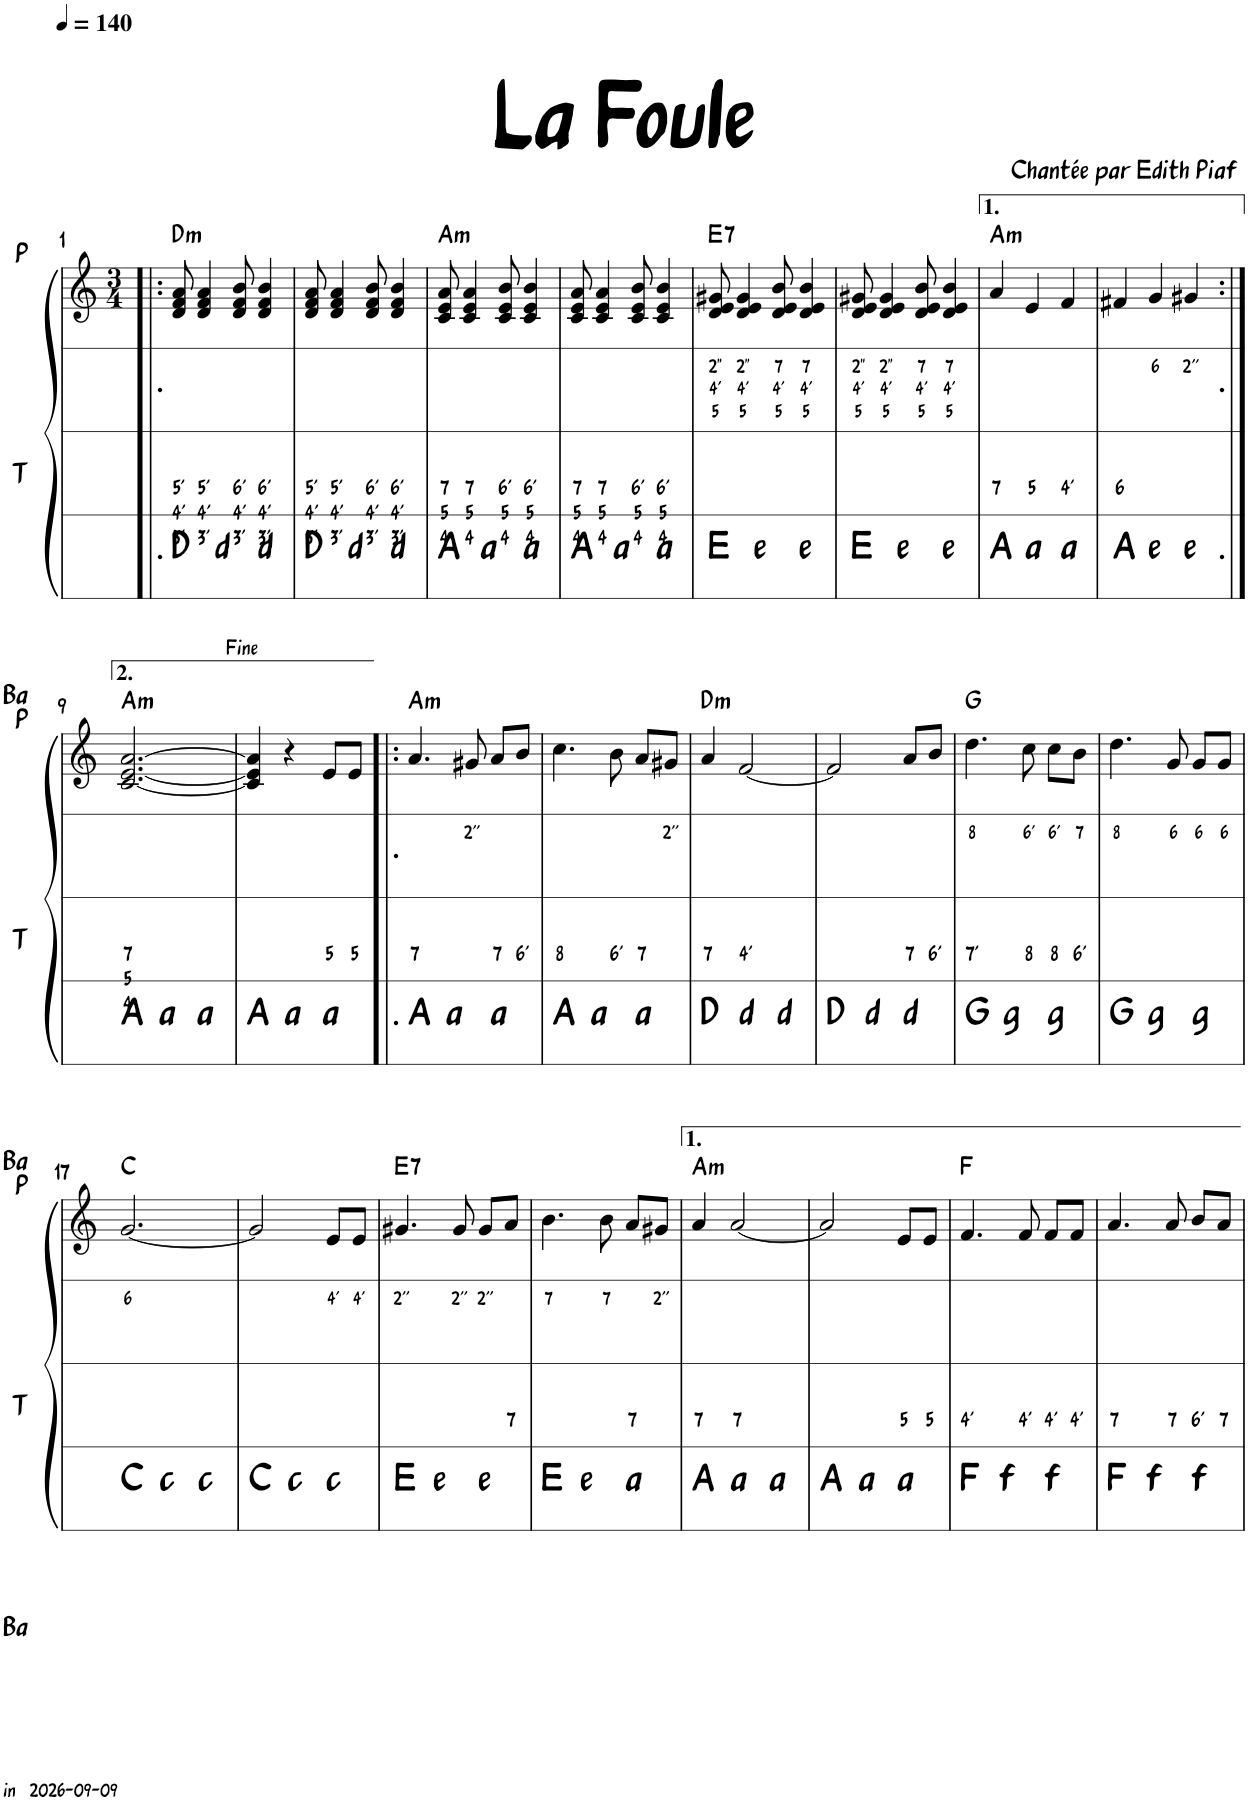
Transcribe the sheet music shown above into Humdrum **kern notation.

**kern	**kern	**text	**text	**harte
*part2	*part1	*part1	*part1	*part1
*staff2	*staff1	*staff1	*staff1	*
*I"P       T       Ba	*I"Accordéon	*	*	*
*I'P       T       Ba	*I'Acc	*	*	*
*stria4	*	*	*	*
*clefG2	*clefG2	*	*	*
*k[]	*k[]	*	*	*
*M3/4	*M3/4	*	*	*
*MM140	*MM140	*	*	*
=1!|:	=1!|:	=1!|:	=1!|:	=1!|:
!LO:TX:a:t=D	!	!	!	!
!	!	!	!LO:LY:b	!LO:H:kt=m
4ryy	8d/ 8f/ 8a/	.	5' 4' 3'	D:min
!	!	!	!LO:LY:b	!
.	4d/ 4f/ 4a/	.	5' 4' 3'	.
!LO:TX:a:t=d	!	!	!	!
4ryy	.	.	.	.
!	!	!	!LO:LY:b	!
.	8d/ 8f/ 8b/	.	6' 4' 3'	.
!LO:TX:a:t=d	!	!	!	!
!	!	!	!LO:LY:b	!
4ryy	4d/ 4f/ 4b/	.	6' 4' 3'	.
=2	=2	=2	=2	=2
!LO:TX:a:t=D	!	!	!	!
!	!	!	!LO:LY:b	!
4ryy	8d/ 8f/ 8a/	.	5' 4' 3'	.
!	!	!	!LO:LY:b	!
.	4d/ 4f/ 4a/	.	5' 4' 3'	.
!LO:TX:a:t=d	!	!	!	!
4ryy	.	.	.	.
!	!	!	!LO:LY:b	!
.	8d/ 8f/ 8b/	.	6' 4' 3'	.
!LO:TX:a:t=d	!	!	!	!
!	!	!	!LO:LY:b	!
4ryy	4d/ 4f/ 4b/	.	6' 4' 3'	.
=3	=3	=3	=3	=3
!LO:TX:a:t=A	!	!	!	!
!	!	!	!LO:LY:b	!LO:H:kt=m
4ryy	8c/ 8e/ 8a/	.	7 5 4	A:min
!	!	!	!LO:LY:b	!
.	4c/ 4e/ 4a/	.	7 5 4	.
!LO:TX:a:t=a	!	!	!	!
4ryy	.	.	.	.
!	!	!	!LO:LY:b	!
.	8c/ 8e/ 8b/	.	6' 5 4	.
!LO:TX:a:t=a	!	!	!	!
!	!	!	!LO:LY:b	!
4ryy	4c/ 4e/ 4b/	.	6' 5 4	.
=4	=4	=4	=4	=4
!LO:TX:a:t=A	!	!	!	!
!	!	!	!LO:LY:b	!
4ryy	8c/ 8e/ 8a/	.	7 5 4	.
!	!	!	!LO:LY:b	!
.	4c/ 4e/ 4a/	.	7 5 4	.
!LO:TX:a:t=a	!	!	!	!
4ryy	.	.	.	.
!	!	!	!LO:LY:b	!
.	8c/ 8e/ 8b/	.	6' 5 4	.
!LO:TX:a:t=a	!	!	!	!
!	!	!	!LO:LY:b	!
4ryy	4c/ 4e/ 4b/	.	6' 5 4	.
=5	=5	=5	=5	=5
!LO:TX:a:t=E	!	!	!	!
!	!	!LO:LY:b	!	!LO:H:kt=7
4ryy	8d/ 8e/ 8g#X/	2" 4' 5	.	E:7
!	!	!LO:LY:b	!	!
.	4d/ 4e/ 4g#/	2" 4' 5	.	.
!LO:TX:a:t=e	!	!	!	!
4ryy	.	.	.	.
!	!	!LO:LY:b	!	!
.	8d/ 8e/ 8b/	7 4' 5	.	.
!LO:TX:a:t=e	!	!	!	!
!	!	!LO:LY:b	!	!
4ryy	4d/ 4e/ 4b/	7 4' 5	.	.
=6	=6	=6	=6	=6
!LO:TX:a:t=E	!	!	!	!
!	!	!LO:LY:b	!	!
4ryy	8d/ 8e/ 8g#X/	2" 4' 5	.	.
!	!	!LO:LY:b	!	!
.	4d/ 4e/ 4g#/	2" 4' 5	.	.
!LO:TX:a:t=e	!	!	!	!
4ryy	.	.	.	.
!	!	!LO:LY:b	!	!
.	8d/ 8e/ 8b/	7 4' 5	.	.
!LO:TX:a:t=e	!	!	!	!
!	!	!LO:LY:b	!	!
4ryy	4d/ 4e/ 4b/	7 4' 5	.	.
=7	=7	=7	=7	=7
!LO:TX:a:t=A	!	!	!	!
!	!	!	!LO:LY:b	!LO:H:kt=m
4ryy	4a/	.	7	A:min
!LO:TX:a:t=a	!	!	!	!
!	!	!	!LO:LY:b	!
4ryy	4e/	.	5	.
!LO:TX:a:t=a	!	!	!	!
!	!	!	!LO:LY:b	!
4ryy	4f/	.	4'	.
=8	=8	=8	=8	=8
!LO:TX:a:t=A	!	!	!	!
!	!	!	!LO:LY:b	!
4ryy	4f#X/	.	6	.
!LO:TX:a:t=e	!	!	!	!
!	!	!LO:LY:b	!	!
4ryy	4g/	6	.	.
!LO:TX:a:t=e	!	!	!	!
!	!	!LO:LY:b	!	!
4ryy	4g#X/	2''	.	.
!!LO:LB:g=z
=9:|!	=9:|!	=9:|!	=9:|!	=9:|!
!LO:TX:a:t=A	!	!	!	!
!	!	!	!LO:LY:b	!LO:H:kt=m
4ryy	[2.c/ [2.e/ [2.a/	.	7 5 4	A:min
!LO:TX:a:t=a	!	!	!	!
4ryy	.	.	.	.
!LO:TX:a:t=a	!	!	!	!
4ryy	.	.	.	.
=10	=10	=10	=10	=10
!LO:TX:a:t=A	!	!	!	!
4ryy	4c/] 4e/] 4a/]	.	.	.
!LO:TX:a:t=a	!	!	!	!
4ryy	4r	.	.	.
!LO:TX:a:t=a	!	!	!	!
!	!	!	!LO:LY:b	!
4ryy	8e/L	.	5	.
!	!	!	!LO:LY:b	!
.	8e/J	.	5	.
=11!|:	=11!|:	=11!|:	=11!|:	=11!|:
!LO:TX:a:t=A	!	!	!	!
!	!	!	!LO:LY:b	!LO:H:kt=m
4ryy	4.a/	.	7	A:min
!LO:TX:a:t=a	!	!	!	!
4ryy	.	.	.	.
!	!	!LO:LY:b	!	!
.	8g#X/	2''	.	.
!LO:TX:a:t=a	!	!	!	!
!	!	!	!LO:LY:b	!
4ryy	8a/L	.	7	.
!	!	!	!LO:LY:b	!
.	8b/J	.	6'	.
=12	=12	=12	=12	=12
!LO:TX:a:t=A	!	!	!	!
!	!	!	!LO:LY:b	!
4ryy	4.cc\	.	8	.
!LO:TX:a:t=a	!	!	!	!
4ryy	.	.	.	.
!	!	!	!LO:LY:b	!
.	8b\	.	6'	.
!LO:TX:a:t=a	!	!	!	!
!	!	!	!LO:LY:b	!
4ryy	8a/L	.	7	.
!	!	!LO:LY:b	!	!
.	8g#X/J	2''	.	.
=13	=13	=13	=13	=13
!LO:TX:a:t=D	!	!	!	!
!	!	!	!LO:LY:b	!LO:H:kt=m
4ryy	4a/	.	7	D:min
!LO:TX:a:t=d	!	!	!	!
!	!	!	!LO:LY:b	!
4ryy	[2f/	.	4'	.
!LO:TX:a:t=d	!	!	!	!
4ryy	.	.	.	.
=14	=14	=14	=14	=14
!LO:TX:a:t=D	!	!	!	!
4ryy	2f/]	.	.	.
!LO:TX:a:t=d	!	!	!	!
4ryy	.	.	.	.
!LO:TX:a:t=d	!	!	!	!
!	!	!	!LO:LY:b	!
4ryy	8a/L	.	7	.
!	!	!	!LO:LY:b	!
.	8b/J	.	6'	.
=15	=15	=15	=15	=15
!LO:TX:a:t=G	!	!	!	!
!	!	!LO:LY:b	!LO:LY:b	!
4ryy	4.dd\	8	7'	G:maj
!LO:TX:a:t=g	!	!	!	!
4ryy	.	.	.	.
!	!	!LO:LY:b	!LO:LY:b	!
.	8cc\	6'	8	.
!LO:TX:a:t=g	!	!	!	!
!	!	!LO:LY:b	!LO:LY:b	!
4ryy	8cc\L	6'	8	.
!	!	!LO:LY:b	!LO:LY:b	!
.	8b\J	7	6'	.
=16	=16	=16	=16	=16
!LO:TX:a:t=G	!	!	!	!
!	!	!LO:LY:b	!	!
4ryy	4.dd\	8	.	.
!LO:TX:a:t=g	!	!	!	!
4ryy	.	.	.	.
!	!	!LO:LY:b	!	!
.	8g/	6	.	.
!LO:TX:a:t=g	!	!	!	!
!	!	!LO:LY:b	!	!
4ryy	8g/L	6	.	.
!	!	!LO:LY:b	!	!
.	8g/J	6	.	.
!!LO:LB:g=z
=17	=17	=17	=17	=17
!LO:TX:a:t=C	!	!	!	!
!	!	!LO:LY:b	!	!
4ryy	[2.g/	6	.	C:maj
!LO:TX:a:t=c	!	!	!	!
4ryy	.	.	.	.
!LO:TX:a:t=c	!	!	!	!
4ryy	.	.	.	.
=18	=18	=18	=18	=18
!LO:TX:a:t=C	!	!	!	!
4ryy	2g/]	.	.	.
!LO:TX:a:t=c	!	!	!	!
4ryy	.	.	.	.
!LO:TX:a:t=c	!	!	!	!
!	!	!LO:LY:b	!	!
4ryy	8e/L	4'	.	.
!	!	!LO:LY:b	!	!
.	8e/J	4'	.	.
=19	=19	=19	=19	=19
!LO:TX:a:t=E	!	!	!	!
!	!	!LO:LY:b	!	!LO:H:kt=7
4ryy	4.g#X/	2''	.	E:7
!LO:TX:a:t=e	!	!	!	!
4ryy	.	.	.	.
!	!	!LO:LY:b	!	!
.	8g#/	2''	.	.
!LO:TX:a:t=e	!	!	!	!
!	!	!LO:LY:b	!	!
4ryy	8g#/L	2''	.	.
!	!	!	!LO:LY:b	!
.	8a/J	.	7	.
=20	=20	=20	=20	=20
!LO:TX:a:t=E	!	!	!	!
!	!	!LO:LY:b	!	!
4ryy	4.b\	7	.	.
!LO:TX:a:t=e	!	!	!	!
4ryy	.	.	.	.
!	!	!LO:LY:b	!	!
.	8b\	7	.	.
!LO:TX:a:t=a	!	!	!	!
!	!	!	!LO:LY:b	!
4ryy	8a/L	.	7	.
!	!	!LO:LY:b	!	!
.	8g#X/J	2''	.	.
=21	=21	=21	=21	=21
!LO:TX:a:t=A	!	!	!	!
!	!	!	!LO:LY:b	!LO:H:kt=m
4ryy	4a/	.	7	A:min
!LO:TX:a:t=a	!	!	!	!
!	!	!	!LO:LY:b	!
4ryy	[2a/	.	7	.
!LO:TX:a:t=a	!	!	!	!
4ryy	.	.	.	.
=22	=22	=22	=22	=22
!LO:TX:a:t=A	!	!	!	!
4ryy	2a/]	.	.	.
!LO:TX:a:t=a	!	!	!	!
4ryy	.	.	.	.
!LO:TX:a:t=a	!	!	!	!
!	!	!	!LO:LY:b	!
4ryy	8e/L	.	5	.
!	!	!	!LO:LY:b	!
.	8e/J	.	5	.
=23	=23	=23	=23	=23
!LO:TX:a:t=F	!	!	!	!
!	!	!	!LO:LY:b	!
4ryy	4.f/	.	4'	F:maj
!LO:TX:a:t=f	!	!	!	!
4ryy	.	.	.	.
!	!	!	!LO:LY:b	!
.	8f/	.	4'	.
!LO:TX:a:t=f	!	!	!	!
!	!	!	!LO:LY:b	!
4ryy	8f/L	.	4'	.
!	!	!	!LO:LY:b	!
.	8f/J	.	4'	.
=24	=24	=24	=24	=24
!LO:TX:a:t=F	!	!	!	!
!	!	!	!LO:LY:b	!
4ryy	4.a/	.	7	.
!LO:TX:a:t=f	!	!	!	!
4ryy	.	.	.	.
!	!	!	!LO:LY:b	!
.	8a/	.	7	.
!LO:TX:a:t=f	!	!	!	!
!	!	!	!LO:LY:b	!
4ryy	8b/L	.	6'	.
!	!	!	!LO:LY:b	!
.	8a/J	.	7	.
=	=	=	=	=
*-	*-	*-	*-	*-
